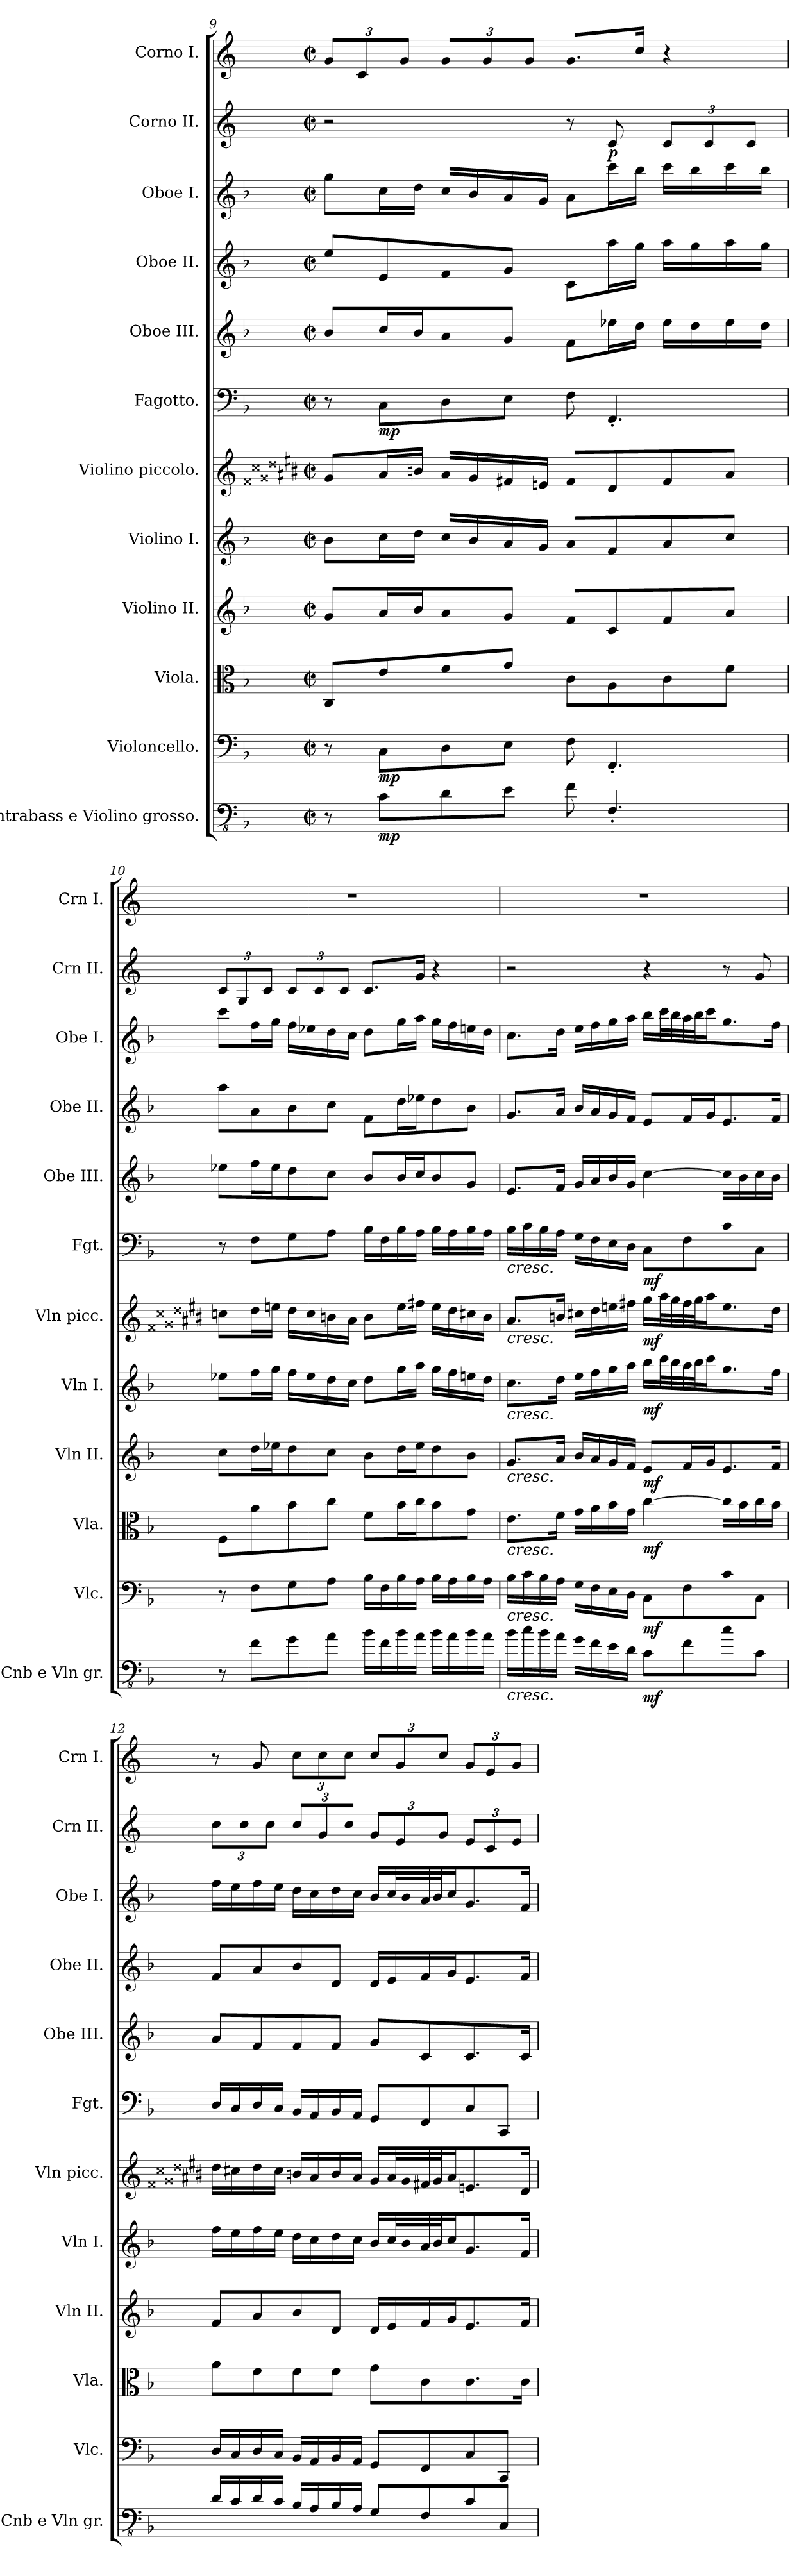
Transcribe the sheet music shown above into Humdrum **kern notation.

**kern	**dynam	**kern	**dynam	**kern	**dynam	**kern	**dynam	**kern	**dynam	**kern	**dynam	**kern	**dynam	**kern	**kern	**kern	**kern	**dynam	**kern
*part12	*part12	*part11	*part11	*part10	*part10	*part9	*part9	*part8	*part8	*part7	*part7	*part6	*part6	*part5	*part4	*part3	*part2	*part2	*part1
*staff12	*staff12	*staff11	*staff11	*staff10	*staff10	*staff9	*staff9	*staff8	*staff8	*staff7	*staff7	*staff6	*staff6	*staff5	*staff4	*staff3	*staff2	*staff2	*staff1
*I"Contrabass e Violino grosso.	*	*I"Violoncello.	*	*I"Viola.	*	*I"Violino II.	*	*I"Violino I.	*	*I"Violino piccolo.	*	*I"Fagotto.	*	*I"Oboe III.	*I"Oboe II.	*I"Oboe I.	*I"Corno II.	*	*I"Corno I.
*I'Cnb e Vln gr.	*	*I'Vlc.	*	*I'Vla.	*	*I'Vln II.	*	*I'Vln I.	*	*I'Vln picc.	*	*I'Fgt.	*	*I'Obe III.	*I'Obe II.	*I'Obe I.	*I'Crn II.	*	*I'Crn I.
*clefFv4	*	*clefF4	*	*clefC3	*	*clefG2	*	*clefG2	*	*clefG2	*	*clefF4	*	*clefG2	*clefG2	*clefG2	*clefG2	*	*clefG2
*ITrd7c12	*	*	*	*	*	*	*	*	*	*ITrd-1c-3	*	*	*	*	*	*	*ITrd4c7	*	*ITrd4c7
*k[b-]	*	*k[b-]	*	*k[b-]	*	*k[b-]	*	*k[b-]	*	*k[f##c##g##d##a#e#b#]	*	*k[b-]	*	*k[b-]	*k[b-]	*k[b-]	*k[b-]	*	*k[b-]
*M2/2	*	*M2/2	*	*M2/2	*	*M2/2	*	*M2/2	*	*M2/2	*	*M2/2	*	*M2/2	*M2/2	*M2/2	*M2/2	*	*M2/2
*met(c|)	*	*met(c|)	*	*met(c|)	*	*met(c|)	*	*met(c|)	*	*met(c|)	*	*met(c|)	*	*met(c|)	*met(c|)	*met(c|)	*met(c|)	*	*met(c|)
*	*	*	*	*	*	*	*	*	*	*	*	*	*	*	*	*	*	*	*Xbrackettup
=9	=9	=9	=9	=9	=9	=9	=9	=9	=9	=9	=9	=9	=9	=9	=9	=9	=9	=9	=9
8r	.	8r	.	8C/L	.	8g/L	.	8b-\L	.	8a#/L	.	8r	.	8b-/L	8ee/L	8gg\L	2r	.	12c/L
.	.	.	.	.	.	.	.	.	.	.	.	.	.	.	.	.	.	.	12F/
!	!LO:DY:b	!	!LO:DY:b	!	!	!	!	!	!	!	!	!	!LO:DY:b	!	!	!	!	!	!
8CC\L	mp	8C\L	mp	8e/	.	16a/L	.	16cc\L	.	16b#/L	.	8C\L	mp	16cc/L	8e/	16cc\L	.	.	.
.	.	.	.	.	.	.	.	.	.	.	.	.	.	.	.	.	.	.	12c/J
.	.	.	.	.	.	16b-/J	.	16dd\JJ	.	16cc##/JJ	.	.	.	16b-/J	.	16dd\JJ	.	.	.
8DD\	.	8D\	.	8f/	.	8a/	.	16cc/LL	.	16b#/LL	.	8D\	.	8a/	8f/	16cc/LL	.	.	12c/L
.	.	.	.	.	.	.	.	16b-/	.	16a#/	.	.	.	.	.	16b-/	.	.	.
.	.	.	.	.	.	.	.	.	.	.	.	.	.	.	.	.	.	.	12c/
8EE\J	.	8E\J	.	8g/J	.	8g/J	.	16a/	.	16g##/	.	8E\J	.	8g/J	8g/J	16a/	.	.	.
.	.	.	.	.	.	.	.	.	.	.	.	.	.	.	.	.	.	.	12c/J
.	.	.	.	.	.	.	.	16g/JJ	.	16f##/JJ	.	.	.	.	.	16g/JJ	.	.	.
8FF\	.	8F\	.	8c\L	.	8f/L	.	8a/L	.	8g##/L	.	8F\	.	8f\L	8c\L	8a\L	8r	.	8.c/L
!	!	!	!	!	!	!	!	!	!	!	!	!	!	!	!	!	!	!LO:DY:b	!
4.FFF'/	.	4.FF'/	.	8A\	.	8c/	.	8f/	.	8e#/	.	4.FF'/	.	16ee-X\L	16aa\L	16ccc\L	8F/	p	.
.	.	.	.	.	.	.	.	.	.	.	.	.	.	16dd\JJ	16gg\JJ	16bb-\JJ	.	.	16f/Jk
*	*	*	*	*	*	*	*	*	*	*	*	*	*	*	*	*	*Xbrackettup	*	*
.	.	.	.	8c\	.	8f/	.	8a/	.	8g##/	.	.	.	16ee-\LL	16aa\LL	16ccc\LL	12F/L	.	4r
.	.	.	.	.	.	.	.	.	.	.	.	.	.	16dd\	16gg\	16bb-\	.	.	.
.	.	.	.	.	.	.	.	.	.	.	.	.	.	.	.	.	12F/	.	.
.	.	.	.	8f\J	.	8a/J	.	8cc/J	.	8b#/J	.	.	.	16ee-\	16aa\	16ccc\	.	.	.
.	.	.	.	.	.	.	.	.	.	.	.	.	.	.	.	.	12F/J	.	.
.	.	.	.	.	.	.	.	.	.	.	.	.	.	16dd\JJ	16gg\JJ	16bb-\JJ	.	.	.
!!LO:PB:g=z
=10	=10	=10	=10	=10	=10	=10	=10	=10	=10	=10	=10	=10	=10	=10	=10	=10	=10	=10	=10
8r	.	8r	.	8F\L	.	8cc\L	.	8ee-X\L	.	8dd#X\L	.	8r	.	8ee-X\L	8aa\L	8ccc\L	12F/L	.	1r
.	.	.	.	.	.	.	.	.	.	.	.	.	.	.	.	.	12C/	.	.
8FF\L	.	8F\L	.	8a\	.	16dd\L	.	16ff\L	.	16ee#\L	.	8F\L	.	16ff\L	8a\	16ff\L	.	.	.
.	.	.	.	.	.	.	.	.	.	.	.	.	.	.	.	.	12F/J	.	.
.	.	.	.	.	.	16ee-X\J	.	16gg\JJ	.	16ff##\JJ	.	.	.	16ee-\J	.	16gg\JJ	.	.	.
8GG\	.	8G\	.	8b-\	.	8dd\	.	16ff\LL	.	16ee#\LL	.	8G\	.	8dd\	8b-\	16ff\LL	12F/L	.	.
.	.	.	.	.	.	.	.	16ee-\	.	16dd#\	.	.	.	.	.	16ee-X\	.	.	.
.	.	.	.	.	.	.	.	.	.	.	.	.	.	.	.	.	12F/	.	.
8AA\J	.	8A\J	.	8cc\J	.	8cc\J	.	16dd\	.	16cc##\	.	8A\J	.	8cc\J	8cc\J	16dd\	.	.	.
.	.	.	.	.	.	.	.	.	.	.	.	.	.	.	.	.	12F/J	.	.
.	.	.	.	.	.	.	.	16cc\JJ	.	16b#\JJ	.	.	.	.	.	16cc\JJ	.	.	.
16BB-\LL	.	16B-\LL	.	8f\L	.	8b-\L	.	8dd\L	.	8cc##\L	.	16B-\LL	.	8b-/L	8f\L	8dd\L	8.F/L	.	.
16FF\	.	16F\	.	.	.	.	.	.	.	.	.	16F\	.	.	.	.	.	.	.
16BB-\	.	16B-\	.	16b-\L	.	16dd\L	.	16gg\L	.	16ff##\L	.	16B-\	.	16b-/L	16dd\L	16gg\L	.	.	.
16AA\JJ	.	16A\JJ	.	16cc\J	.	16ee-\J	.	16aa\JJ	.	16gg##\JJ	.	16A\JJ	.	16cc/J	16ee-X\J	16aa\JJ	16c/Jk	.	.
16BB-\LL	.	16B-\LL	.	8b-\	.	8dd\	.	16gg\LL	.	16ff##\LL	.	16B-\LL	.	8b-/	8dd\	16gg\LL	4r	.	.
16AA\	.	16A\	.	.	.	.	.	16ff\	.	16ee#\	.	16A\	.	.	.	16ff\	.	.	.
16BB-\	.	16B-\	.	8g\J	.	8b-\J	.	16een\	.	16dd##X\	.	16B-\	.	8g/J	8b-\J	16een\	.	.	.
16AA\JJ	.	16A\JJ	.	.	.	.	.	16dd\JJ	.	16cc##\JJ	.	16A\JJ	.	.	.	16dd\JJ	.	.	.
=11	=11	=11	=11	=11	=11	=11	=11	=11	=11	=11	=11	=11	=11	=11	=11	=11	=11	=11	=11
!	!	!	!	!	!	!	!	!	!	!	!	!LO:TX:b:i:t=cresc.	!	!	!	!	!	!	!
!	!	!	!	!	!	!	!	!	!	!LO:TX:b:i:t=cresc.	!	!	!	!	!	!	!	!	!
!	!	!	!	!	!	!	!	!LO:TX:b:i:t=cresc.	!	!	!	!	!	!	!	!	!	!	!
!	!	!	!	!	!	!LO:TX:b:i:t=cresc.	!	!	!	!	!	!	!	!	!	!	!	!	!
!	!	!	!	!LO:TX:b:i:t=cresc.	!	!	!	!	!	!	!	!	!	!	!	!	!	!	!
!	!	!LO:TX:b:i:t=cresc.	!	!	!	!	!	!	!	!	!	!	!	!	!	!	!	!	!
!LO:TX:b:i:t=cresc.	!	!	!	!	!	!	!	!	!	!	!	!	!	!	!	!	!	!	!
16BB-\LL	.	16B-\LL	.	8.e\L	.	8.g/L	.	8.cc\L	.	8.b#/L	.	16B-\LL	.	8.e/L	8.g/L	8.cc\L	2r	.	1r
16C\	.	16c\	.	.	.	.	.	.	.	.	.	16c\	.	.	.	.	.	.	.
16BB-\	.	16B-\	.	.	.	.	.	.	.	.	.	16B-\	.	.	.	.	.	.	.
16AA\JJ	.	16A\JJ	.	16f\Jk	.	16a/Jk	.	16dd\Jk	.	16cc##/Jk	.	16A\JJ	.	16f/Jk	16a/Jk	16dd\Jk	.	.	.
16GG\LL	.	16G\LL	.	16g\LL	.	16b-/LL	.	16ee\LL	.	16dd##\LL	.	16G\LL	.	16g/LL	16b-/LL	16ee\LL	.	.	.
16FF\	.	16F\	.	16a\	.	16a/	.	16ff\	.	16ee#\	.	16F\	.	16a/	16a/	16ff\	.	.	.
16EE\	.	16E\	.	16b-\	.	16g/	.	16gg\	.	16ff##\	.	16E\	.	16b-/	16g/	16gg\	.	.	.
16DD\JJ	.	16D\JJ	.	16g\JJ	.	16f/JJ	.	16aa\JJ	.	16gg##\JJ	.	16D\JJ	.	16g/JJ	16f/JJ	16aa\JJ	.	.	.
!	!LO:DY:b	!	!LO:DY:b	!	!LO:DY:b	!	!LO:DY:b	!	!LO:DY:b	!	!LO:DY:b	!	!LO:DY:b	!	!	!	!	!	!
8CC\L	mf	8C\L	mf	[4cc\	mf	8e/L	mf	16bb-\LL	mf	16aa#\LL	mf	8C\L	mf	[4cc\	8e/L	16bb-\LL	4r	.	.
.	.	.	.	.	.	.	.	32ccc\L	.	32bb#\L	.	.	.	.	.	32ccc\L	.	.	.
.	.	.	.	.	.	.	.	32bb-\	.	32aa#\	.	.	.	.	.	32bb-\	.	.	.
8FF\	.	8F\	.	.	.	16f/L	.	32aa\	.	32gg##\	.	8F\	.	.	16f/L	32aa\	.	.	.
.	.	.	.	.	.	.	.	32bb-\J	.	32aa#\J	.	.	.	.	.	32bb-\J	.	.	.
.	.	.	.	.	.	16g/J	.	16ccc\J	.	16bb#\J	.	.	.	.	16g/J	16ccc\J	.	.	.
8C\	.	8c\	.	16cc\LL]	.	8.e/	.	8.gg\	.	8.ff##\	.	8c\	.	16cc\LL]	8.e/	8.gg\	8r	.	.
.	.	.	.	16b-\	.	.	.	.	.	.	.	.	.	16b-\	.	.	.	.	.
8CC\J	.	8C\J	.	16cc\	.	.	.	.	.	.	.	8C\J	.	16cc\	.	.	8c/	.	.
.	.	.	.	16b-\JJ	.	16f/Jk	.	16ff\Jk	.	16ee#\Jk	.	.	.	16b-\JJ	16f/Jk	16ff\Jk	.	.	.
!!LO:PB:g=z
=12	=12	=12	=12	=12	=12	=12	=12	=12	=12	=12	=12	=12	=12	=12	=12	=12	=12	=12	=12
16DD/LL	.	16D/LL	.	8a\L	.	8f/L	.	16ff\LL	.	16ee#\LL	.	16D/LL	.	8a/L	8f/L	16ff\LL	12f\L	.	8r
16CC/	.	16C/	.	.	.	.	.	16ee\	.	16dd##\	.	16C/	.	.	.	16ee\	.	.	.
.	.	.	.	.	.	.	.	.	.	.	.	.	.	.	.	.	12f\	.	.
16DD/	.	16D/	.	8f\	.	8a/	.	16ff\	.	16ee#\	.	16D/	.	8f/	8a/	16ff\	.	.	8c/
.	.	.	.	.	.	.	.	.	.	.	.	.	.	.	.	.	12f\J	.	.
16CC/JJ	.	16C/JJ	.	.	.	.	.	16ee\JJ	.	16dd##\JJ	.	16C/JJ	.	.	.	16ee\JJ	.	.	.
16BBB-/LL	.	16BB-/LL	.	8f\	.	8b-/	.	16dd\LL	.	16cc##/LL	.	16BB-/LL	.	8f/	8b-/	16dd\LL	12f/L	.	12f\L
16AAA/	.	16AA/	.	.	.	.	.	16cc\	.	16b#/	.	16AA/	.	.	.	16cc\	.	.	.
.	.	.	.	.	.	.	.	.	.	.	.	.	.	.	.	.	12c/	.	12f\
16BBB-/	.	16BB-/	.	8f\J	.	8d/J	.	16dd\	.	16cc##/	.	16BB-/	.	8f/J	8d/J	16dd\	.	.	.
.	.	.	.	.	.	.	.	.	.	.	.	.	.	.	.	.	12f/J	.	12f\J
16AAA/JJ	.	16AA/JJ	.	.	.	.	.	16cc\JJ	.	16b#/JJ	.	16AA/JJ	.	.	.	16cc\JJ	.	.	.
8GGG/L	.	8GG/L	.	8g\L	.	16d/LL	.	16b-/LL	.	16a#/LL	.	8GG/L	.	8g/L	16d/LL	16b-/LL	12c/L	.	12f/L
.	.	.	.	.	.	16e/	.	32cc/L	.	32b#/L	.	.	.	.	16e/	32cc/L	.	.	.
.	.	.	.	.	.	.	.	.	.	.	.	.	.	.	.	.	12A/	.	12c/
.	.	.	.	.	.	.	.	32b-/	.	32a#/	.	.	.	.	.	32b-/	.	.	.
8FFF/	.	8FF/	.	8c\	.	16f/	.	32a/	.	32g##/	.	8FF/	.	8c/	16f/	32a/	.	.	.
.	.	.	.	.	.	.	.	32b-/J	.	32a#/J	.	.	.	.	.	32b-/J	.	.	.
.	.	.	.	.	.	.	.	.	.	.	.	.	.	.	.	.	12c/J	.	12f/J
.	.	.	.	.	.	16g/J	.	16cc/J	.	16b#/J	.	.	.	.	16g/J	16cc/J	.	.	.
8CC/	.	8C/	.	8.c\	.	8.e/	.	8.g/	.	8.f##/	.	8C/	.	8.c/	8.e/	8.g/	12A/L	.	12c/L
.	.	.	.	.	.	.	.	.	.	.	.	.	.	.	.	.	12F/	.	12A/
8CCC/J	.	8CC/J	.	.	.	.	.	.	.	.	.	8CC/J	.	.	.	.	.	.	.
.	.	.	.	.	.	.	.	.	.	.	.	.	.	.	.	.	12A/J	.	12c/J
.	.	.	.	16c\Jk	.	16f/Jk	.	16f/Jk	.	16e#/Jk	.	.	.	16c/Jk	16f/Jk	16f/Jk	.	.	.
=	=	=	=	=	=	=	=	=	=	=	=	=	=	=	=	=	=	=	=
*-	*-	*-	*-	*-	*-	*-	*-	*-	*-	*-	*-	*-	*-	*-	*-	*-	*-	*-	*-
